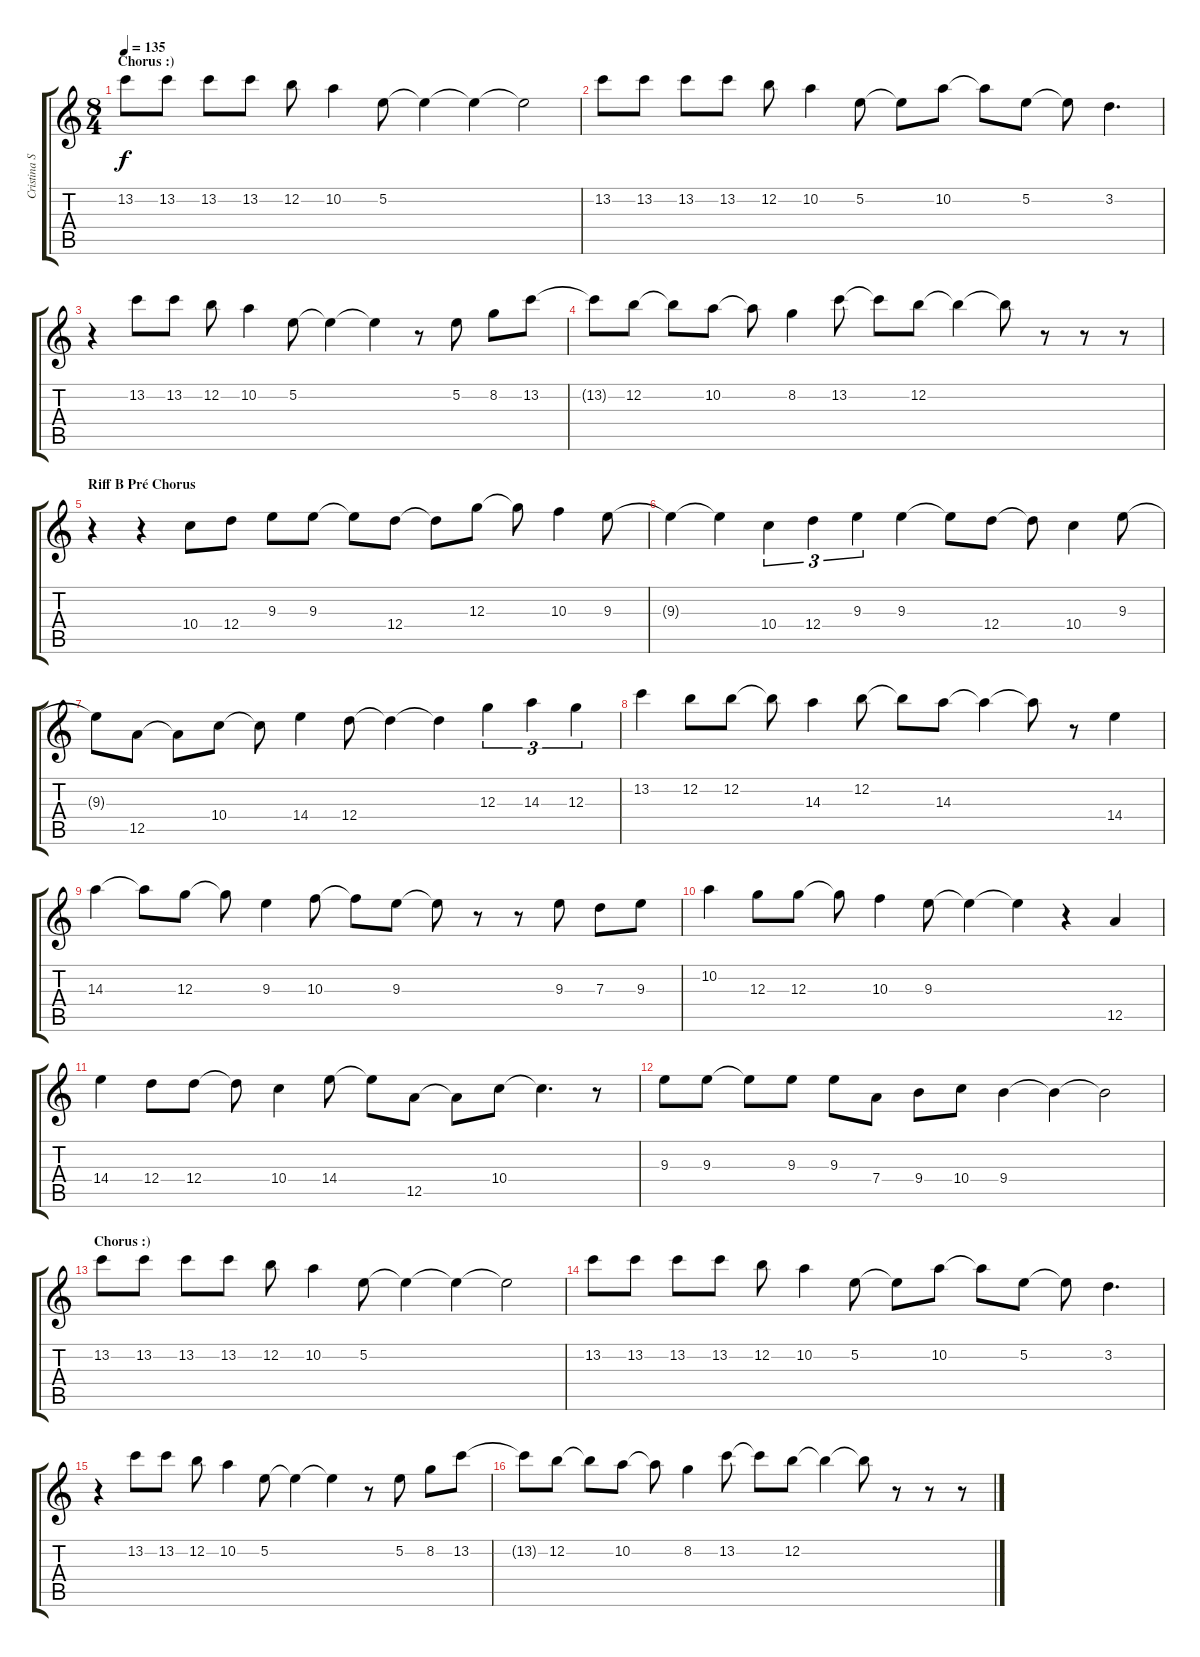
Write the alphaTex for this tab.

\track ("Cristina Scabbia" "Cristina S") {instrument clarinet}
\staff {score tabs}
\tuning (E5 B4 G4 D4 A3 E3) {hide}
\ts (8 4)
\section ("" "Chorus :)")
\tempo 135
\clef g2
\ks c
13.2.8{dy f} 13.2.8 13.2.8 13.2.8 12.2.8 10.2.4 5.2.8 5.2{t}.4 5.2{t}.4 5.2{t}.2 |
13.2.8 13.2.8 13.2.8 13.2.8 12.2.8 10.2.4 5.2.8 5.2{t}.8 10.2.8 10.2{t}.8 5.2.8 5.2{t}.8 3.2.4{d} |
r.4 13.2.8 13.2.8 12.2.8 10.2.4 5.2.8 5.2{t}.4 5.2{t}.4 r.8 5.2.8 8.2.8 13.2.8 |
13.2{t}.8 12.2.8 12.2{t}.8 10.2.8 10.2{t}.8 8.2.4 13.2.8 13.2{t}.8 12.2.8 12.2{t}.4 12.2{t}.8 r.8 r.8 r.8 |
\section ("" "Riff B Pré Chorus")
r.4 r.4 10.4.8 12.4.8 9.3.8 9.3.8 9.3{t}.8 12.4.8 12.4{t}.8 12.3.8 12.3{t}.8 10.3.4 9.3.8 |
9.3{t}.4 9.3{t}.4 10.4.4{tu (3 2)} 12.4.4{tu (3 2)} 9.3.4{tu (3 2)} 9.3.4 9.3{t}.8 12.4.8 12.4{t}.8 10.4.4 9.3.8 |
9.3{t}.8 12.5.8 12.5{t}.8 10.4.8 10.4{t}.8 14.4.4 12.4.8 12.4{t}.4 12.4{t}.4 12.3.4{tu (3 2)} 14.3.4{tu (3 2)} 12.3.4{tu (3 2)} |
13.2.4 12.2.8 12.2.8 12.2{t}.8 14.3.4 12.2.8 12.2{t}.8 14.3.8 14.3{t}.4 14.3{t}.8 r.8 14.4.4 |
14.3.4 14.3{t}.8 12.3.8 12.3{t}.8 9.3.4 10.3.8 10.3{t}.8 9.3.8 9.3{t}.8 r.8 r.8 9.3.8 7.3.8 9.3.8 |
10.2.4 12.3.8 12.3.8 12.3{t}.8 10.3.4 9.3.8 9.3{t}.4 9.3{t}.4 r.4 12.5.4 |
14.4.4 12.4.8 12.4.8 12.4{t}.8 10.4.4 14.4.8 14.4{t}.8 12.5.8 12.5{t}.8 10.4.8 10.4{t}.4{d} r.8 |
9.3.8 9.3.8 9.3{t}.8 9.3.8 9.3.8 7.4.8 9.4.8 10.4.8 9.4.4 9.4{t}.4 9.4{t}.2 |
\section ("" "Chorus :)")
13.2.8 13.2.8 13.2.8 13.2.8 12.2.8 10.2.4 5.2.8 5.2{t}.4 5.2{t}.4 5.2{t}.2 |
13.2.8 13.2.8 13.2.8 13.2.8 12.2.8 10.2.4 5.2.8 5.2{t}.8 10.2.8 10.2{t}.8 5.2.8 5.2{t}.8 3.2.4{d} |
r.4 13.2.8 13.2.8 12.2.8 10.2.4 5.2.8 5.2{t}.4 5.2{t}.4 r.8 5.2.8 8.2.8 13.2.8 |
13.2{t}.8 12.2.8 12.2{t}.8 10.2.8 10.2{t}.8 8.2.4 13.2.8 13.2{t}.8 12.2.8 12.2{t}.4 12.2{t}.8 r.8 r.8 r.8
